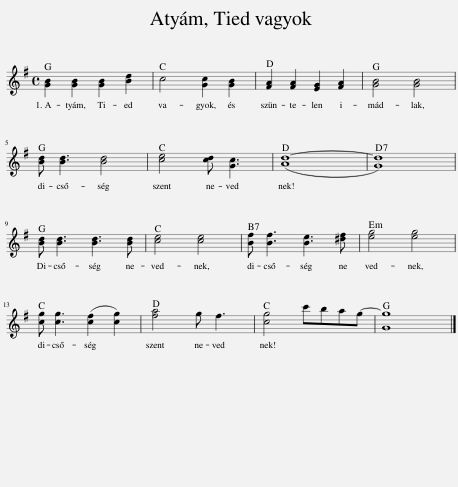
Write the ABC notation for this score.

X:1
L:1/8
M:4/4
I:linebreak $
K:G
V:1 treble
V:1
 [GB]2 [GB]2 [GB]2 [Bd]2 | c4 [Gc]2 [GB]2 | [FA]2 [FA]2 [EG]2 [FA]2 | [GB]4 [GB]4 |$ [Bd] [Bd]3 [Bd]4 | %5
 [ce]4 [cd] [Gc]3 | ([Ad-]8 | [Gd]8) |$ [Bd] [Bd]3 [Bd]3 [Bd] | [ce]4 [ce]4 | %10
 [Bf] [Bf]3 [Be]3 [^df] | [eg]4 [eg]4 |$ [cg] [cg]3 ([cf]2 [cg]2) | [fa]4 g f3 | [cg]4 c'bag- | %15
 [Gg]8 |] %16
